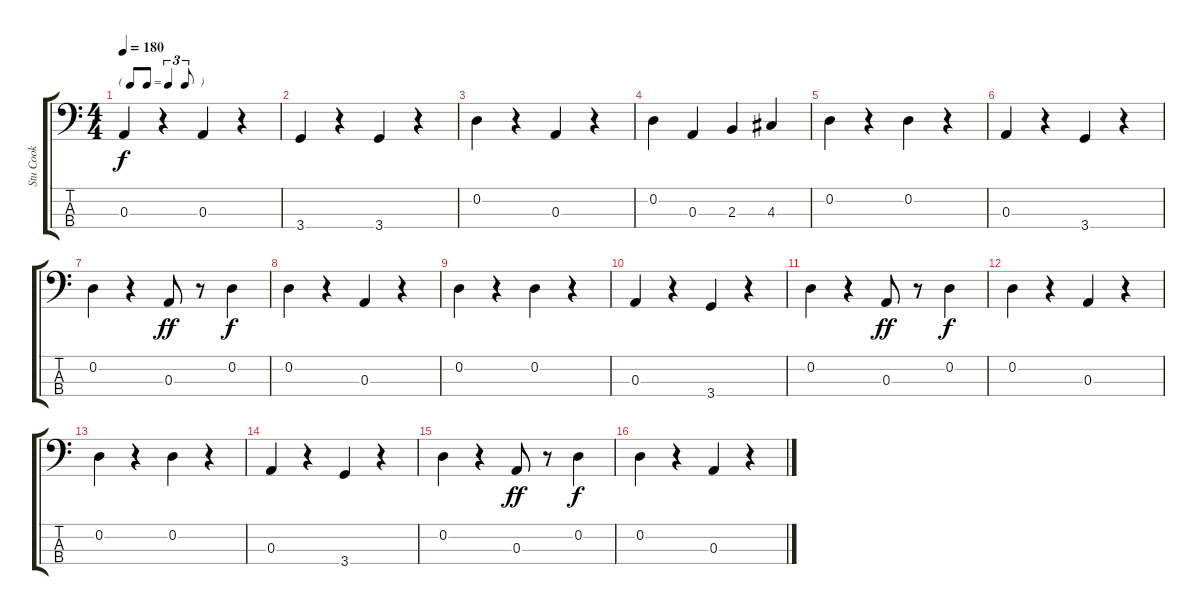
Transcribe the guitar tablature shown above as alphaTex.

\track ("Stu Cook" "Stu Cook") {instrument electricbasspick}
\staff {score tabs}
\tuning (G2 D2 A1 E1) {hide}
\ts (4 4)
\tf triplet8th
\tempo 180
\clef f4
\ks c
0.3.4{dy f} r.4 0.3.4 r.4 |
3.4.4 r.4 3.4.4 r.4 |
0.2.4 r.4 0.3.4 r.4 |
0.2.4 0.3.4 2.3.4 4.3.4 |
0.2.4 r.4 0.2.4 r.4 |
0.3.4 r.4 3.4.4 r.4 |
0.2.4 r.4 0.3.8{dy ff} r.8 0.2.4{dy f} |
0.2.4 r.4 0.3.4 r.4 |
0.2.4 r.4 0.2.4 r.4 |
0.3.4 r.4 3.4.4 r.4 |
0.2.4 r.4 0.3.8{dy ff} r.8 0.2.4{dy f} |
0.2.4 r.4 0.3.4 r.4 |
0.2.4 r.4 0.2.4 r.4 |
0.3.4 r.4 3.4.4 r.4 |
0.2.4 r.4 0.3.8{dy ff} r.8 0.2.4{dy f} |
0.2.4 r.4 0.3.4 r.4
